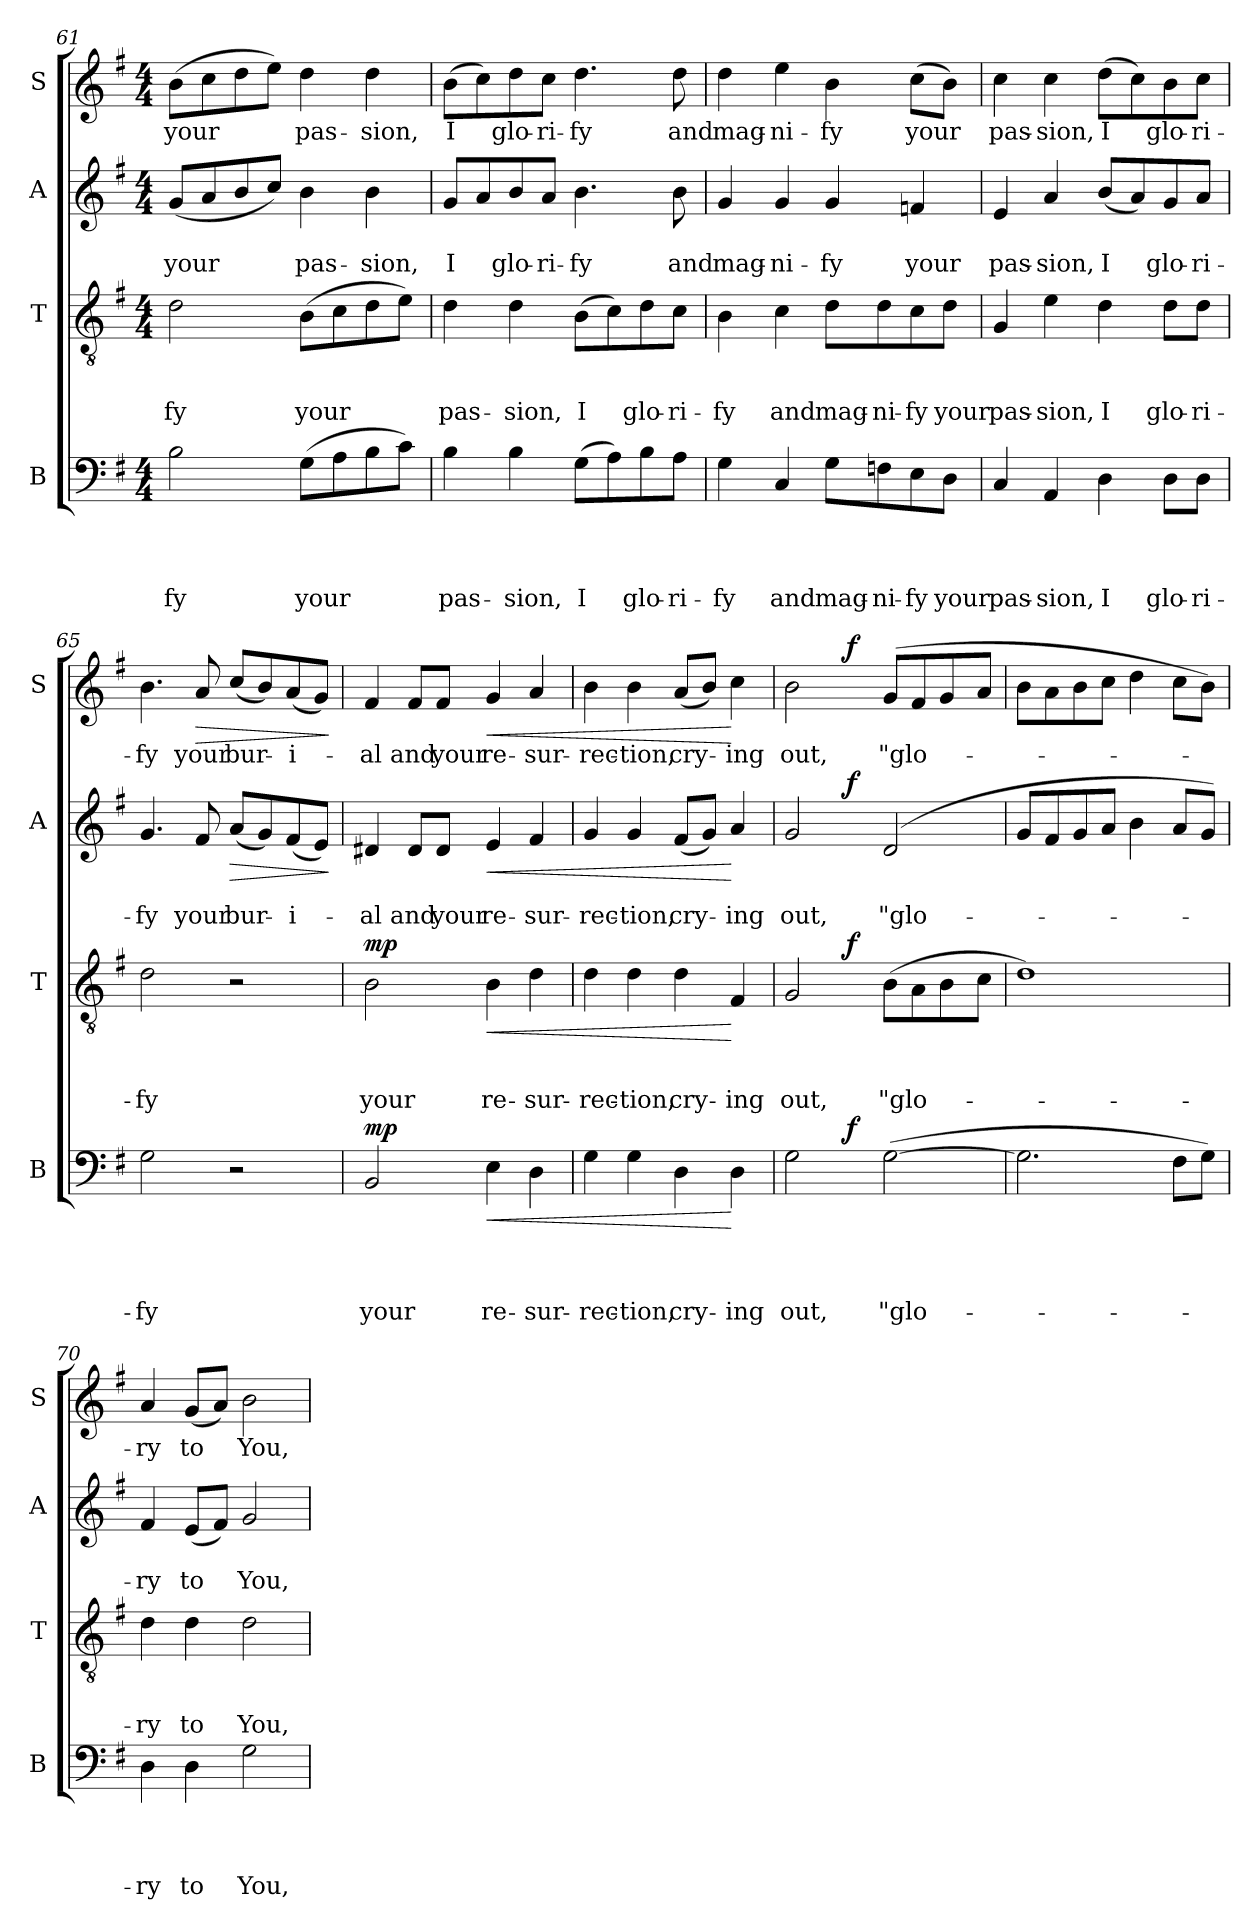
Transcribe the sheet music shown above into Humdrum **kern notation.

**kern	**text	**text	**text	**text	**dynam	**kern	**text	**text	**text	**dynam	**kern	**text	**text	**dynam	**kern	**text	**dynam
*part4	*part4	*part4	*part4	*part4	*part4	*part3	*part3	*part3	*part3	*part3	*part2	*part2	*part2	*part2	*part1	*part1	*part1
*staff4	*staff4	*staff4	*staff4	*staff4	*staff4	*staff3	*staff3	*staff3	*staff3	*staff3	*staff2	*staff2	*staff2	*staff2	*staff1	*staff1	*staff1
*I"B	*	*	*	*	*	*I"T	*	*	*	*	*I"A	*	*	*	*I"S	*	*
*I'B	*	*	*	*	*	*I'T	*	*	*	*	*I'A	*	*	*	*I'S	*	*
*clefF4	*	*	*	*	*	*clefGv2	*	*	*	*	*clefG2	*	*	*	*clefG2	*	*
*k[f#]	*	*	*	*	*	*k[f#]	*	*	*	*	*k[f#]	*	*	*	*k[f#]	*	*
*G:	*	*	*	*	*	*G:	*	*	*	*	*G:	*	*	*	*G:	*	*
*M4/4	*	*	*	*	*	*M4/4	*	*	*	*	*M4/4	*	*	*	*M4/4	*	*
=61	=61	=61	=61	=61	=61	=61	=61	=61	=61	=61	=61	=61	=61	=61	=61	=61	=61
!	!	!	!	!LO:LY:b	!	!	!	!	!LO:LY:b	!	!	!	!LO:LY:b	!	!	!LO:LY:b	!
2B\	.	.	.	-fy	.	2d\	.	.	-fy	.	(<8g/L	.	your	.	(>8b\L	your	.
.	.	.	.	.	.	.	.	.	.	.	8a/	.	.	.	8cc\	.	.
.	.	.	.	.	.	.	.	.	.	.	8b/	.	.	.	8dd\	.	.
.	.	.	.	.	.	.	.	.	.	.	8cc/J)	.	.	.	8ee\J)	.	.
!	!	!	!	!LO:LY:b	!	!	!	!	!LO:LY:b	!	!	!	!LO:LY:b	!	!	!LO:LY:b	!
(>8G\L	.	.	.	your	.	(>8B\L	.	.	your	.	4b\	.	pas-	.	4dd\	pas-	.
8A\	.	.	.	.	.	8c\	.	.	.	.	.	.	.	.	.	.	.
!	!	!	!	!	!	!	!	!	!	!	!	!	!LO:LY:b	!	!	!LO:LY:b	!
8B\	.	.	.	.	.	8d\	.	.	.	.	4b\	.	-sion,	.	4dd\	-sion,	.
8c\J)	.	.	.	.	.	8e\J)	.	.	.	.	.	.	.	.	.	.	.
=62	=62	=62	=62	=62	=62	=62	=62	=62	=62	=62	=62	=62	=62	=62	=62	=62	=62
!	!	!	!	!LO:LY:b	!	!	!	!	!LO:LY:b	!	!	!	!LO:LY:b:rj	!	!	!LO:LY:b:rj	!
4B\	.	.	.	pas-	.	4d\	.	.	pas-	.	8g/L	.	I	.	(>8b\L	I	.
.	.	.	.	.	.	.	.	.	.	.	8a/	.	.	.	8cc\)	.	.
!	!	!	!	!LO:LY:b	!	!	!	!	!LO:LY:b	!	!	!	!LO:LY:b	!	!	!LO:LY:b	!
4B\	.	.	.	-sion,	.	4d\	.	.	-sion,	.	8b/	.	glo-	.	8dd\	glo-	.
!	!	!	!	!	!	!	!	!	!	!	!	!	!LO:LY:b	!	!	!LO:LY:b	!
.	.	.	.	.	.	.	.	.	.	.	8a/J	.	-ri-	.	8cc\J	-ri-	.
!	!	!	!	!LO:LY:b:rj	!	!	!	!	!LO:LY:b:rj	!	!	!	!LO:LY:b:rj	!	!	!LO:LY:b:rj	!
(>8G\L	.	.	.	I	.	(>8B\L	.	.	I	.	4.b\	.	-fy	.	4.dd\	-fy	.
8A\)	.	.	.	.	.	8c\)	.	.	.	.	.	.	.	.	.	.	.
!	!	!	!	!LO:LY:b	!	!	!	!	!LO:LY:b	!	!	!	!	!	!	!	!
8B\	.	.	.	glo-	.	8d\	.	.	glo-	.	.	.	.	.	.	.	.
!	!	!	!	!LO:LY:b:rj	!	!	!	!	!LO:LY:b:rj	!	!	!	!LO:LY:b	!	!	!LO:LY:b	!
8A\J	.	.	.	-ri-	.	8c\J	.	.	-ri-	.	8b\	.	and	.	8dd\	and	.
=63	=63	=63	=63	=63	=63	=63	=63	=63	=63	=63	=63	=63	=63	=63	=63	=63	=63
!	!	!	!	!LO:LY:b	!	!	!	!	!LO:LY:b	!	!	!	!LO:LY:b	!	!	!LO:LY:b	!
4G\	.	.	.	-fy	.	4B\	.	.	-fy	.	4g/	.	mag-	.	4dd\	mag-	.
!	!	!	!	!LO:LY:b	!	!	!	!	!LO:LY:b	!	!	!	!LO:LY:b	!	!	!LO:LY:b	!
4C/	.	.	.	and	.	4c\	.	.	and	.	4g/	.	-ni-	.	4ee\	-ni-	.
!	!	!	!	!LO:LY:b	!	!	!	!	!LO:LY:b	!	!	!	!LO:LY:b	!	!	!LO:LY:b	!
8G\L	.	.	.	mag-	.	8d\L	.	.	mag-	.	4g/	.	-fy	.	4b\	-fy	.
!	!	!	!	!LO:LY:b	!	!	!	!	!LO:LY:b	!	!	!	!	!	!	!	!
8Fn\	.	.	.	-ni-	.	8d\	.	.	-ni-	.	.	.	.	.	.	.	.
!	!	!	!	!LO:LY:b:rj	!	!	!	!	!LO:LY:b:rj	!	!	!	!LO:LY:b	!	!	!LO:LY:b	!
8E\	.	.	.	-fy	.	8c\	.	.	-fy	.	4fn/	.	your	.	(>8cc\L	your	.
!	!	!	!	!LO:LY:b	!	!	!	!	!LO:LY:b	!	!	!	!	!	!	!	!
8D\J	.	.	.	your	.	8d\J	.	.	your	.	.	.	.	.	8b\J)	.	.
!!LO:LB:g=z
=64	=64	=64	=64	=64	=64	=64	=64	=64	=64	=64	=64	=64	=64	=64	=64	=64	=64
!	!	!	!	!LO:LY:b	!	!	!	!	!LO:LY:b	!	!	!	!LO:LY:b	!	!	!LO:LY:b	!
4C/	.	.	.	pas-	.	4G/	.	.	pas-	.	4e/	.	pas-	.	4cc\	pas-	.
!	!	!	!	!LO:LY:b	!	!	!	!	!LO:LY:b	!	!	!	!LO:LY:b	!	!	!LO:LY:b	!
4AA/	.	.	.	-sion,	.	4e\	.	.	-sion,	.	4a/	.	-sion,	.	4cc\	-sion,	.
!	!	!	!	!LO:LY:b	!	!	!	!	!LO:LY:b	!	!	!	!LO:LY:b:rj	!	!	!LO:LY:b:rj	!
4D\	.	.	.	I	.	4d\	.	.	I	.	(<8b/L	.	I	.	(>8dd\L	I	.
.	.	.	.	.	.	.	.	.	.	.	8a/)	.	.	.	8cc\)	.	.
!	!	!	!	!LO:LY:b	!	!	!	!	!LO:LY:b	!	!	!	!LO:LY:b	!	!	!LO:LY:b	!
8D\L	.	.	.	glo-	.	8d\L	.	.	glo-	.	8g/	.	glo-	.	8b\	glo-	.
!	!	!	!	!LO:LY:b:rj	!	!	!	!	!LO:LY:b:rj	!	!	!	!LO:LY:b:rj	!	!	!LO:LY:b:rj	!
8D\J	.	.	.	-ri-	.	8d\J	.	.	-ri-	.	8a/J	.	-ri-	.	8cc\J	-ri-	.
=65	=65	=65	=65	=65	=65	=65	=65	=65	=65	=65	=65	=65	=65	=65	=65	=65	=65
!	!	!	!	!LO:LY:b	!	!	!	!	!LO:LY:b	!	!	!	!LO:LY:b	!	!	!LO:LY:b	!
2G\	.	.	.	-fy	.	2d\	.	.	-fy	.	4.g/	.	-fy	.	4.b\	-fy	.
!	!	!	!	!	!	!	!	!	!	!	!	!	!LO:LY:b	!	!	!LO:LY:b	!LO:HP:b
.	.	.	.	.	.	.	.	.	.	.	8f#/	.	your	.	8a/	your	>
!	!	!	!	!	!	!	!	!	!	!	!	!	!LO:LY:b	!LO:HP:b	!	!LO:LY:b	!
2r	.	.	.	.	.	2r	.	.	.	.	(<8a/L	.	bur-	>	(<8cc/L	bur-	.
.	.	.	.	.	.	.	.	.	.	.	8g/)	.	.	.	8b/)	.	.
!	!	!	!	!	!	!	!	!	!	!	!	!	!LO:LY:b	!	!	!LO:LY:b	!
.	.	.	.	.	.	.	.	.	.	.	(<8f#/	.	-i-	.	(<8a/	-i-	.
.	.	.	.	.	.	.	.	.	.	.	8e/J)	.	.	.	8g/J)	.	.
.	.	.	.	.	.	.	.	.	.	.	.	.	.	]	.	.	]
=66	=66	=66	=66	=66	=66	=66	=66	=66	=66	=66	=66	=66	=66	=66	=66	=66	=66
!	!	!	!	!LO:LY:b	!LO:DY:a	!	!	!	!LO:LY:b	!LO:DY:a	!	!	!LO:LY:b	!	!	!LO:LY:b	!LO:DY:a
!	!	!	!	!	!	!	!	!	!	!	!	!	!	!	!	!	!LO:DY:n=1:b
2BB/	.	.	.	your	mp	2B\	.	.	your	mp	4d#X/	.	-al	.	4f#/	-al	mp mp
!	!	!	!	!	!	!	!	!	!	!	!	!	!LO:LY:b	!	!	!LO:LY:b	!
.	.	.	.	.	.	.	.	.	.	.	8d#/L	.	and	.	8f#/L	and	.
!	!	!	!	!	!	!	!	!	!	!	!	!	!LO:LY:b	!	!	!LO:LY:b	!
.	.	.	.	.	.	.	.	.	.	.	8d#/J	.	your	.	8f#/J	your	.
!	!	!	!	!LO:LY:b	!LO:HP:b	!	!	!	!LO:LY:b	!LO:HP:b	!	!	!LO:LY:b	!LO:HP:b	!	!LO:LY:b	!LO:HP:b
4E\	.	.	.	re-	<	4B\	.	.	re-	<	4e/	.	re-	<	4g/	re-	<
!	!	!	!	!LO:LY:b	!	!	!	!	!LO:LY:b	!	!	!	!LO:LY:b	!	!	!LO:LY:b	!
4D\	.	.	.	-sur-	.	4d\	.	.	-sur-	.	4f#/	.	-sur-	.	4a/	-sur-	.
=67	=67	=67	=67	=67	=67	=67	=67	=67	=67	=67	=67	=67	=67	=67	=67	=67	=67
!	!	!	!	!LO:LY:b	!	!	!	!	!LO:LY:b	!	!	!	!LO:LY:b	!	!	!LO:LY:b	!
4G\	.	.	.	-rec-	.	4d\	.	.	-rec-	.	4g/	.	-rec-	.	4b\	-rec-	.
!	!	!	!	!LO:LY:b	!	!	!	!	!LO:LY:b	!	!	!	!LO:LY:b	!	!	!LO:LY:b	!
4G\	.	.	.	-tion,	.	4d\	.	.	-tion,	.	4g/	.	-tion,	.	4b\	-tion,	.
!	!	!	!	!LO:LY:b	!	!	!	!	!LO:LY:b	!	!	!	!LO:LY:b	!	!	!LO:LY:b	!
4D\	.	.	.	cry-	.	4d\	.	.	cry-	.	(<8f#/L	.	cry-	.	(<8a/L	cry-	.
.	.	.	.	.	.	.	.	.	.	.	8g/J)	.	.	.	8b/J)	.	.
!	!	!	!	!LO:LY:b	!	!	!	!	!LO:LY:b	!	!	!	!LO:LY:b	!	!	!LO:LY:b	!
4D\	.	.	.	-ing	[	4F#/	.	.	-ing	[	4a/	.	-ing	[	4cc\	-ing	[
!!LO:LB:g=z
=68	=68	=68	=68	=68	=68	=68	=68	=68	=68	=68	=68	=68	=68	=68	=68	=68	=68
!	!	!	!	!LO:LY:b	!	!	!	!	!LO:LY:b	!	!	!	!LO:LY:b	!	!	!LO:LY:b	!
*^	*	*	*	*	*	*^	*	*	*	*	*^	*	*	*	*^	*	*
2G\	4ryy	.	.	.	out,	.	2G/	4ryy	.	.	out,	.	2g/	4ryy	.	out,	.	2b\	4ryy	out,	.
.	16ryy	.	.	.	.	.	.	16ryy	.	.	.	.	.	16ryy	.	.	.	.	16ryy	.	.
!	!	!	!	!	!	!LO:DY:a	!	!	!	!	!	!LO:DY:a	!	!	!	!	!LO:DY:a	!	!	!	!LO:DY:a
.	2ryy	.	.	.	.	f	.	2ryy	.	.	.	f	.	2ryy	.	.	f	.	2ryy	.	f
!	!	!	!	!	!LO:LY:b	!	!	!	!	!	!LO:LY:b	!	!	!	!	!LO:LY:b	!	!	!	!LO:LY:b	!
(>[>2G\	.	.	.	.	"glo-	.	(>8B\L	.	.	.	"glo-	.	(2d/	.	.	"glo-	.	(>8g/L	.	"glo-	.
.	.	.	.	.	.	.	8A\	.	.	.	.	.	.	.	.	.	.	8f#/	.	.	.
.	.	.	.	.	.	.	8B\	.	.	.	.	.	.	.	.	.	.	8g/	.	.	.
.	8.ryy	.	.	.	.	.	.	8.ryy	.	.	.	.	.	8.ryy	.	.	.	.	8.ryy	.	.
.	.	.	.	.	.	.	8c\J	.	.	.	.	.	.	.	.	.	.	8a/J	.	.	.
*v	*v	*	*	*	*	*	*	*	*	*	*	*	*v	*v	*	*	*	*v	*v	*	*
*	*	*	*	*	*	*v	*v	*	*	*	*	*	*	*	*	*	*	*
=69	=69	=69	=69	=69	=69	=69	=69	=69	=69	=69	=69	=69	=69	=69	=69	=69	=69
2.G\]	.	.	.	.	.	1d)	.	.	.	.	8g/L	.	.	.	8b\L	.	.
.	.	.	.	.	.	.	.	.	.	.	8f#/	.	.	.	8a\	.	.
.	.	.	.	.	.	.	.	.	.	.	8g/	.	.	.	8b\	.	.
.	.	.	.	.	.	.	.	.	.	.	8a/J	.	.	.	8cc\J	.	.
.	.	.	.	.	.	.	.	.	.	.	4b\	.	.	.	4dd\	.	.
8F#\L	.	.	.	.	.	.	.	.	.	.	8a/L	.	.	.	8cc\L	.	.
8G\J)	.	.	.	.	.	.	.	.	.	.	8g/J)	.	.	.	8b\J)	.	.
=70	=70	=70	=70	=70	=70	=70	=70	=70	=70	=70	=70	=70	=70	=70	=70	=70	=70
!	!	!	!	!LO:LY:b	!	!	!	!	!LO:LY:b	!	!	!	!LO:LY:b	!	!	!LO:LY:b	!
4D\	.	.	.	-ry	.	4d\	.	.	-ry	.	4f#/	.	-ry	.	4a/	-ry	.
!	!	!	!	!LO:LY:b	!	!	!	!	!LO:LY:b	!	!	!	!LO:LY:b	!	!	!LO:LY:b	!
4D\	.	.	.	to	.	4d\	.	.	to	.	(<8e/L	.	to	.	(<8g/L	to	.
.	.	.	.	.	.	.	.	.	.	.	8f#/J)	.	.	.	8a/J)	.	.
!	!	!	!	!LO:LY:b	!	!	!	!	!LO:LY:b	!	!	!	!LO:LY:b	!	!	!LO:LY:b	!
2G\	.	.	.	You,	.	2d\	.	.	You,	.	2g/	.	You,	.	2b\	You,	.
=	=	=	=	=	=	=	=	=	=	=	=	=	=	=	=	=	=
*-	*-	*-	*-	*-	*-	*-	*-	*-	*-	*-	*-	*-	*-	*-	*-	*-	*-
